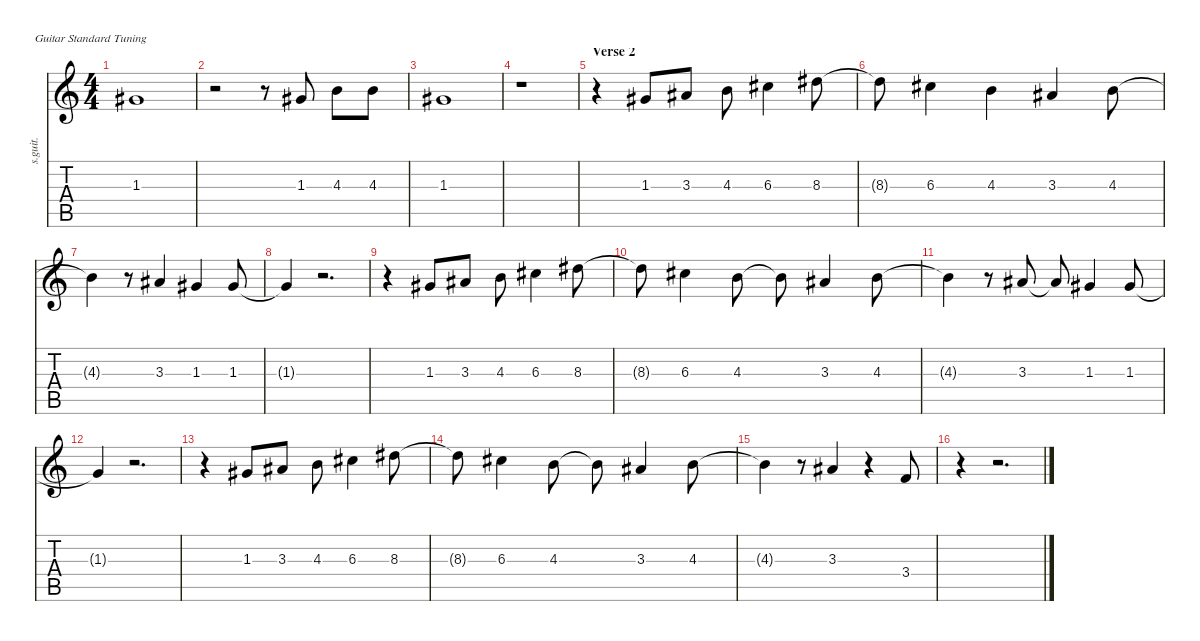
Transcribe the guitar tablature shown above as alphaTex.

\defaultSystemsLayout 4
\hideDynamics
\bracketExtendMode nobrackets
\track ("Kurt Cobain - Vocals" "s.guit.") {instrument clarinet}
\staff {score tabs}
\tuning (E4 B3 G3 D3 A2 E2)
\displaytranspose 12
\ts (4 4)
\tempo (100 hide)
\clef g2
\ks c
1.3{acc #}.1{lyrics (0 "") lyrics (1 "") lyrics (2 "") lyrics (3 "") lyrics (4 "") dy f} |
r.2 r.8 1.3{acc #}.8{lyrics (0 "") lyrics (1 "") lyrics (2 "") lyrics (3 "") lyrics (4 "")} 4.3.8{lyrics (0 "") lyrics (1 "") lyrics (2 "") lyrics (3 "") lyrics (4 "")} 4.3.8{lyrics (0 "") lyrics (1 "") lyrics (2 "") lyrics (3 "") lyrics (4 "")} |
1.3{acc #}.1{lyrics (0 "") lyrics (1 "") lyrics (2 "") lyrics (3 "") lyrics (4 "")} |
r.1 |
\section ("" "Verse 2")
r.4 1.3{acc #}.8{lyrics (0 "") lyrics (1 "") lyrics (2 "") lyrics (3 "") lyrics (4 "") dy mp} 3.3{acc #}.8{lyrics (0 "") lyrics (1 "") lyrics (2 "") lyrics (3 "") lyrics (4 "")} 4.3.8{lyrics (0 "") lyrics (1 "") lyrics (2 "") lyrics (3 "") lyrics (4 "")} 6.3{acc #}.4{lyrics (0 "") lyrics (1 "") lyrics (2 "") lyrics (3 "") lyrics (4 "")} 8.3{acc #}.8{lyrics (0 "") lyrics (1 "") lyrics (2 "") lyrics (3 "") lyrics (4 "")} |
8.3{t acc #}.8{lyrics (0 "") lyrics (1 "") lyrics (2 "") lyrics (3 "") lyrics (4 "")} 6.3{acc #}.4{lyrics (0 "") lyrics (1 "") lyrics (2 "") lyrics (3 "") lyrics (4 "")} 4.3.4{lyrics (0 "") lyrics (1 "") lyrics (2 "") lyrics (3 "") lyrics (4 "")} 3.3{acc #}.4{lyrics (0 "") lyrics (1 "") lyrics (2 "") lyrics (3 "") lyrics (4 "")} 4.3.8{lyrics (0 "") lyrics (1 "") lyrics (2 "") lyrics (3 "") lyrics (4 "")} |
4.3{t}.4{lyrics (0 "") lyrics (1 "") lyrics (2 "") lyrics (3 "") lyrics (4 "")} r.8 3.3{acc #}.4{lyrics (0 "") lyrics (1 "") lyrics (2 "") lyrics (3 "") lyrics (4 "")} 1.3{acc #}.4{lyrics (0 "") lyrics (1 "") lyrics (2 "") lyrics (3 "") lyrics (4 "")} 1.3{acc #}.8{lyrics (0 "") lyrics (1 "") lyrics (2 "") lyrics (3 "") lyrics (4 "")} |
1.3{t acc #}.4{lyrics (0 "") lyrics (1 "") lyrics (2 "") lyrics (3 "") lyrics (4 "")} r.2{d} |
r.4 1.3{acc #}.8{lyrics (0 "") lyrics (1 "") lyrics (2 "") lyrics (3 "") lyrics (4 "")} 3.3{acc #}.8{lyrics (0 "") lyrics (1 "") lyrics (2 "") lyrics (3 "") lyrics (4 "")} 4.3.8{lyrics (0 "") lyrics (1 "") lyrics (2 "") lyrics (3 "") lyrics (4 "")} 6.3{acc #}.4{lyrics (0 "") lyrics (1 "") lyrics (2 "") lyrics (3 "") lyrics (4 "")} 8.3{acc #}.8{lyrics (0 "") lyrics (1 "") lyrics (2 "") lyrics (3 "") lyrics (4 "")} |
8.3{t acc #}.8{lyrics (0 "") lyrics (1 "") lyrics (2 "") lyrics (3 "") lyrics (4 "")} 6.3{acc #}.4{lyrics (0 "") lyrics (1 "") lyrics (2 "") lyrics (3 "") lyrics (4 "")} 4.3.8{lyrics (0 "") lyrics (1 "") lyrics (2 "") lyrics (3 "") lyrics (4 "")} 4.3{t}.8{lyrics (0 "") lyrics (1 "") lyrics (2 "") lyrics (3 "") lyrics (4 "")} 3.3{acc #}.4{lyrics (0 "") lyrics (1 "") lyrics (2 "") lyrics (3 "") lyrics (4 "")} 4.3.8{lyrics (0 "") lyrics (1 "") lyrics (2 "") lyrics (3 "") lyrics (4 "")} |
4.3{t}.4{lyrics (0 "") lyrics (1 "") lyrics (2 "") lyrics (3 "") lyrics (4 "")} r.8 3.3{acc #}.8{lyrics (0 "") lyrics (1 "") lyrics (2 "") lyrics (3 "") lyrics (4 "")} 3.3{t acc #}.8{lyrics (0 "") lyrics (1 "") lyrics (2 "") lyrics (3 "") lyrics (4 "")} 1.3{acc #}.4{lyrics (0 "") lyrics (1 "") lyrics (2 "") lyrics (3 "") lyrics (4 "")} 1.3{acc #}.8{lyrics (0 "") lyrics (1 "") lyrics (2 "") lyrics (3 "") lyrics (4 "")} |
1.3{t acc #}.4{lyrics (0 "") lyrics (1 "") lyrics (2 "") lyrics (3 "") lyrics (4 "")} r.2{d} |
r.4 1.3{acc #}.8{lyrics (0 "") lyrics (1 "") lyrics (2 "") lyrics (3 "") lyrics (4 "")} 3.3{acc #}.8{lyrics (0 "") lyrics (1 "") lyrics (2 "") lyrics (3 "") lyrics (4 "")} 4.3.8{lyrics (0 "") lyrics (1 "") lyrics (2 "") lyrics (3 "") lyrics (4 "")} 6.3{acc #}.4{lyrics (0 "") lyrics (1 "") lyrics (2 "") lyrics (3 "") lyrics (4 "")} 8.3{acc #}.8{lyrics (0 "") lyrics (1 "") lyrics (2 "") lyrics (3 "") lyrics (4 "")} |
8.3{t acc #}.8{lyrics (0 "") lyrics (1 "") lyrics (2 "") lyrics (3 "") lyrics (4 "")} 6.3{acc #}.4{lyrics (0 "") lyrics (1 "") lyrics (2 "") lyrics (3 "") lyrics (4 "")} 4.3.8{lyrics (0 "") lyrics (1 "") lyrics (2 "") lyrics (3 "") lyrics (4 "")} 4.3{t}.8{lyrics (0 "") lyrics (1 "") lyrics (2 "") lyrics (3 "") lyrics (4 "")} 3.3{acc #}.4{lyrics (0 "") lyrics (1 "") lyrics (2 "") lyrics (3 "") lyrics (4 "")} 4.3.8{lyrics (0 "") lyrics (1 "") lyrics (2 "") lyrics (3 "") lyrics (4 "")} |
4.3{t}.4{lyrics (0 "") lyrics (1 "") lyrics (2 "") lyrics (3 "") lyrics (4 "")} r.8 3.3{acc #}.4{lyrics (0 "") lyrics (1 "") lyrics (2 "") lyrics (3 "") lyrics (4 "")} r.4 3.4.8{lyrics (0 "") lyrics (1 "") lyrics (2 "") lyrics (3 "") lyrics (4 "")} |
r.4 r.2{d}
